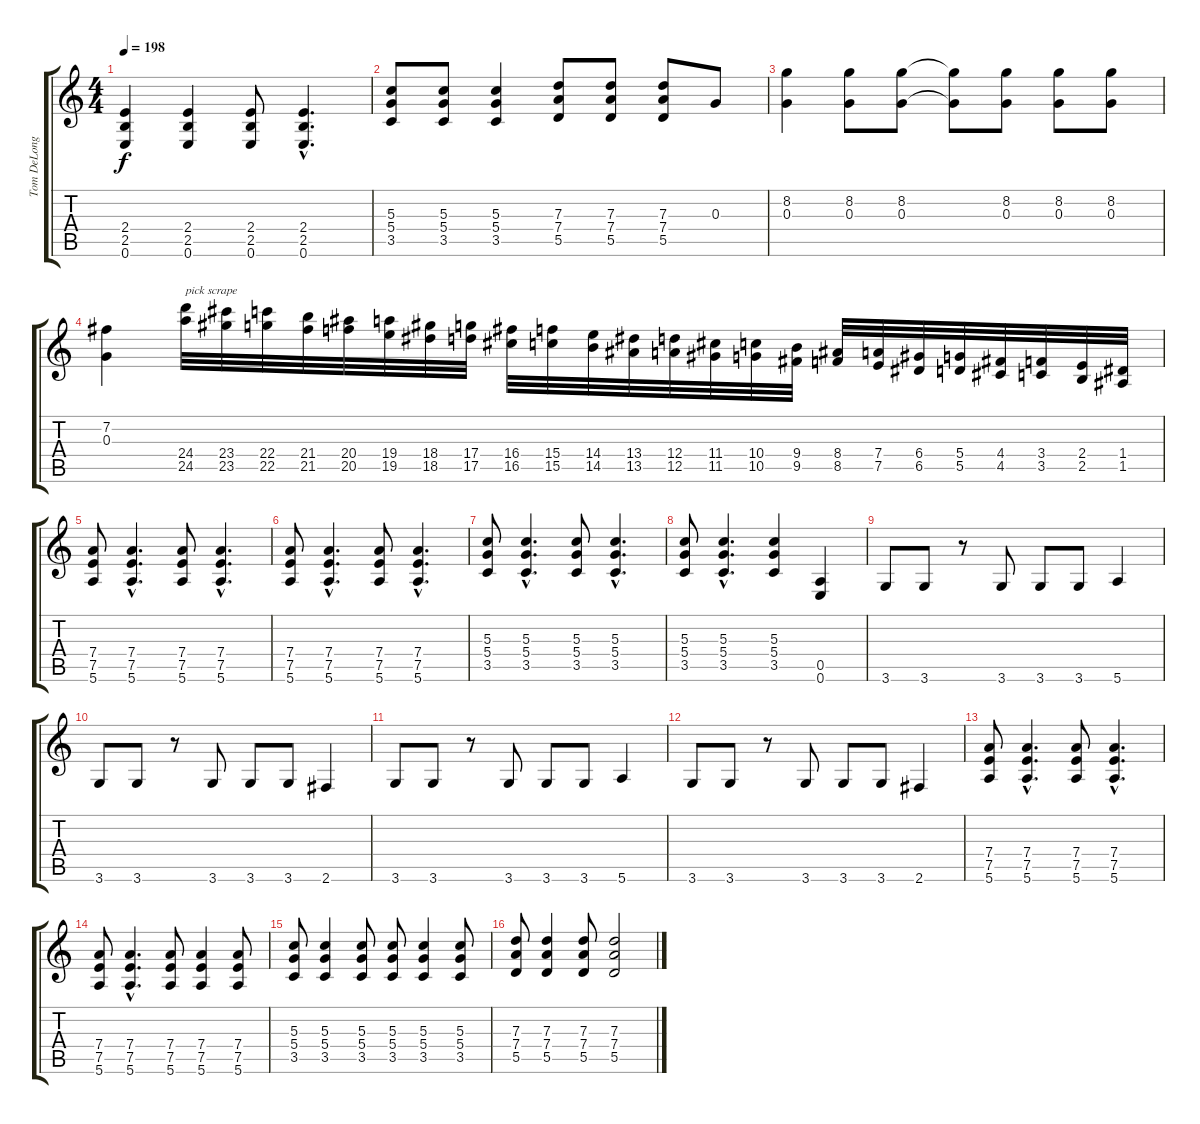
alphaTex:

\track ("Tom DeLonge: Guitar 2" "Tom DeLong") {instrument distortionguitar}
\staff {score tabs}
\tuning (E4 B3 G3 D3 A2 E2) {hide}
\ts (4 4)
\tempo 198
\clef g2
\ks c
(2.4 2.5 0.6).4{dy f} (2.4 2.5 0.6).4 (2.4 2.5 0.6).8 (2.4{hac} 2.5{hac} 0.6{hac}).4{d} |
(5.3 5.4 3.5).8 (5.3 5.4 3.5).8 (5.3 5.4 3.5).4 (7.3 7.4 5.5).8 (7.3 7.4 5.5).8 (7.3 7.4 5.5).8 0.3.8 |
(8.2 0.3).4 (8.2 0.3).8 (8.2 0.3).8 (8.2{t} 0.3{t}).8 (8.2 0.3).8 (8.2 0.3).8 (8.2 0.3).8 |
(7.2 0.3).4 (24.4 24.5).32{txt "pick scrape"} (23.4 23.5).32 (22.4 22.5).32 (21.4 21.5).32 (20.4 20.5).32 (19.4 19.5).32 (18.4 18.5).32 (17.4 17.5).32 (16.4 16.5).32 (15.4 15.5).32 (14.4 14.5).32 (13.4 13.5).32 (12.4 12.5).32 (11.4 11.5).32 (10.4 10.5).32 (9.4 9.5).32 (8.4 8.5).32 (7.4 7.5).32 (6.4 6.5).32 (5.4 5.5).32 (4.4 4.5).32 (3.4 3.5).32 (2.4 2.5).32 (1.4 1.5).32 |
(7.4 7.5 5.6).8 (7.4{hac} 7.5{hac} 5.6{hac}).4{d} (7.4 7.5 5.6).8 (7.4{hac} 7.5{hac} 5.6{hac}).4{d} |
(7.4 7.5 5.6).8 (7.4{hac} 7.5{hac} 5.6{hac}).4{d} (7.4 7.5 5.6).8 (7.4{hac} 7.5{hac} 5.6{hac}).4{d} |
(5.3 5.4 3.5).8 (5.3{hac} 5.4{hac} 3.5{hac}).4{d} (5.3 5.4 3.5).8 (5.3{hac} 5.4{hac} 3.5{hac}).4{d} |
(5.3 5.4 3.5).8 (5.3{hac} 5.4{hac} 3.5{hac}).4{d} (5.3 5.4 3.5).4 (0.5 0.6).4 |
3.6.8{instrument electricguitarmuted} 3.6.8 r.8 3.6.8 3.6.8 3.6.8 5.6.4{instrument overdrivenguitar} |
3.6.8{instrument electricguitarmuted} 3.6.8 r.8 3.6.8 3.6.8 3.6.8 2.6.4{instrument overdrivenguitar} |
3.6.8{instrument electricguitarmuted} 3.6.8 r.8 3.6.8 3.6.8 3.6.8 5.6.4{instrument overdrivenguitar} |
3.6.8{instrument electricguitarmuted} 3.6.8 r.8 3.6.8 3.6.8 3.6.8 2.6.4{instrument overdrivenguitar} |
(7.4 7.5 5.6).8 (7.4{hac} 7.5{hac} 5.6{hac}).4{d} (7.4 7.5 5.6).8 (7.4{hac} 7.5{hac} 5.6{hac}).4{d} |
(7.4 7.5 5.6).8 (7.4{hac} 7.5{hac} 5.6{hac}).4{d} (7.4 7.5 5.6).8 (7.4 7.5 5.6).4 (7.4 7.5 5.6).8 |
(5.3 5.4 3.5).8 (5.3 5.4 3.5).4 (5.3 5.4 3.5).8 (5.3 5.4 3.5).8 (5.3 5.4 3.5).4 (5.3 5.4 3.5).8 |
(7.3 7.4 5.5).8 (7.3 7.4 5.5).4 (7.3 7.4 5.5).8 (7.3 7.4 5.5).2
